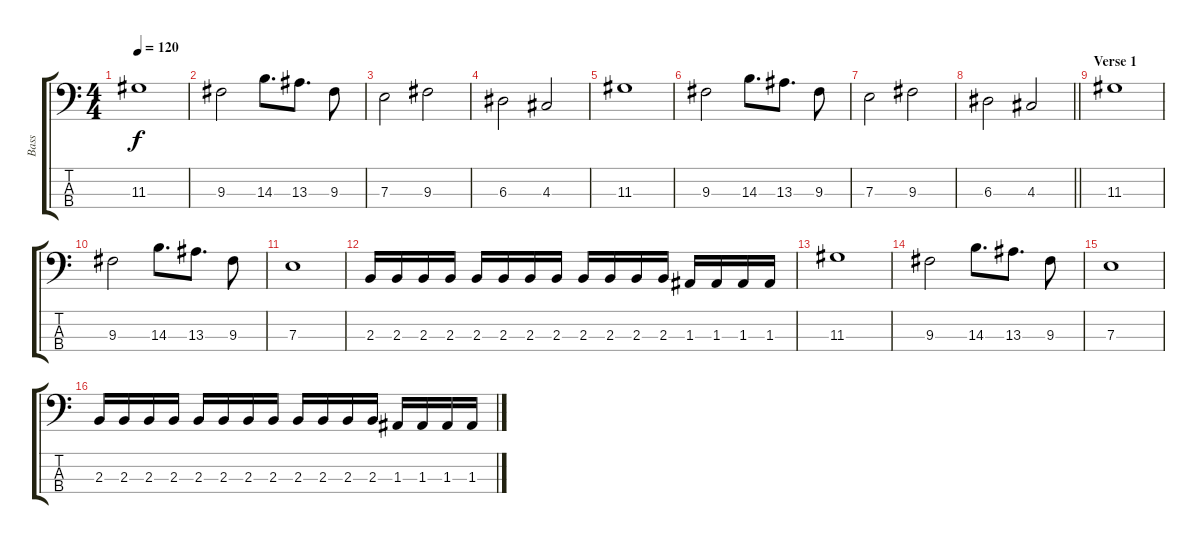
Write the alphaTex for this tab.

\track ("Bass" "Bass") {instrument electricbasspick}
\staff {score tabs}
\tuning (G2 D2 A1 E1) {hide}
\ts (4 4)
\tempo 120
\clef f4
\ks c
11.3.1{dy f} |
9.3.2 14.3.8{d} 13.3.8{d} 9.3.8 |
7.3.2 9.3.2 |
6.3.2 4.3.2 |
11.3.1 |
9.3.2 14.3.8{d} 13.3.8{d} 9.3.8 |
7.3.2 9.3.2 |
\barLineRight lightlight
6.3.2 4.3.2 |
\section ("" "Verse 1")
11.3.1 |
9.3.2 14.3.8{d} 13.3.8{d} 9.3.8 |
7.3.1 |
2.3.16 2.3.16 2.3.16 2.3.16 2.3.16 2.3.16 2.3.16 2.3.16 2.3.16 2.3.16 2.3.16 2.3.16 1.3.16 1.3.16 1.3.16 1.3.16 |
11.3.1 |
9.3.2 14.3.8{d} 13.3.8{d} 9.3.8 |
7.3.1 |
2.3.16 2.3.16 2.3.16 2.3.16 2.3.16 2.3.16 2.3.16 2.3.16 2.3.16 2.3.16 2.3.16 2.3.16 1.3.16 1.3.16 1.3.16 1.3.16
